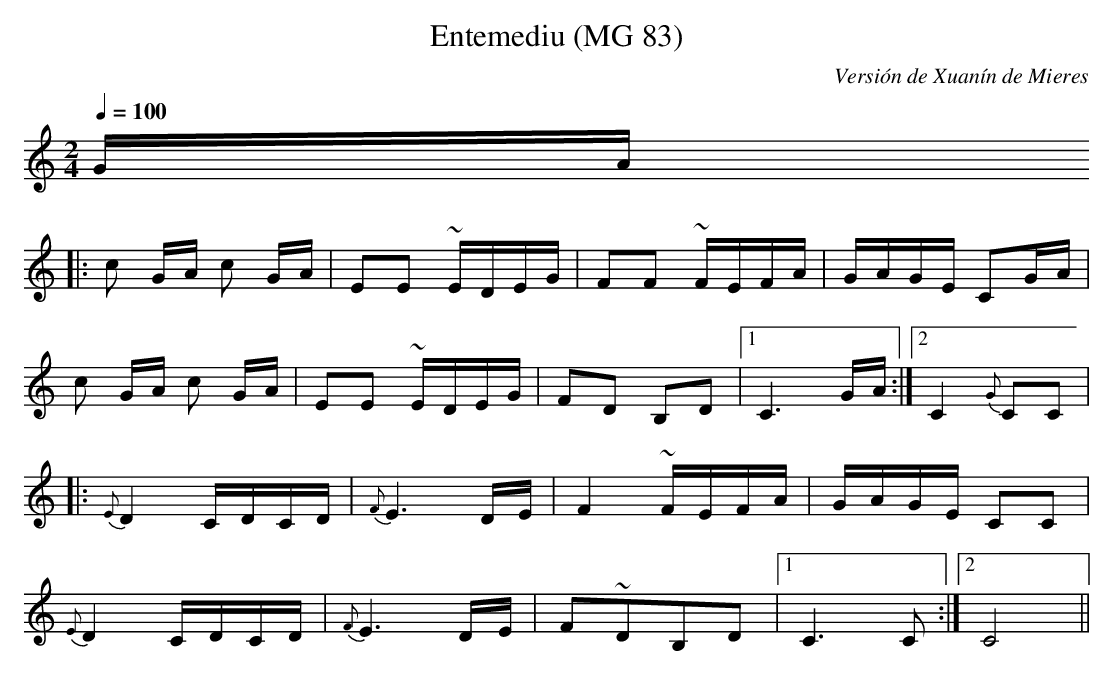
X:1
T:Entemediu (MG 83)
C:Versión de Xuanín de Mieres
M:2/4
L:1/8
Q:1/4=100
E:Comp.
K:C
G/A/
|: c G/A/ c G/A/|EE ~E/D/E/G/|FF ~F/E/F/A/|G/A/G/E/ CG/A/|
c G/A/ c G/A/|EE ~E/D/E/G/|FD B,D|[1 C3 G/A/ :|[2 C2 {G}CC|
|: {E}D2 C/D/C/D/|{F}E3 D/E/|F2 ~F/E/F/A/|G/A/G/E/ CC|
{E}D2 C/D/C/D/|{F}E3 D/E/|F~DB,D|[1 C3 C :|[2 C4||
